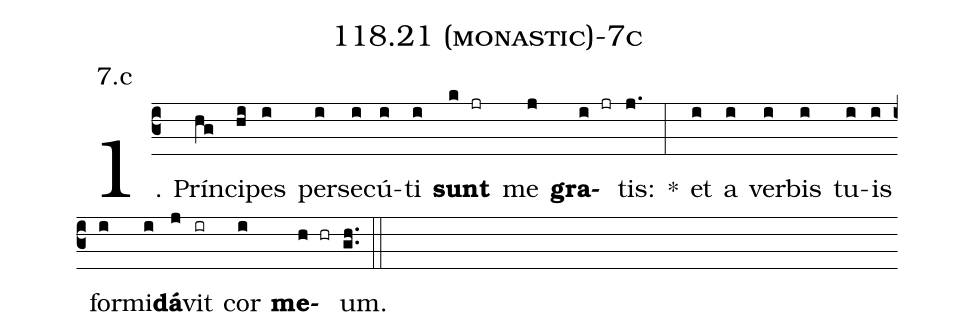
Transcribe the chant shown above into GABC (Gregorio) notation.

name: 118.21 (monastic)-7c;
annotation: 7.c;
%%
(c3)1. Prín(hg)ci(hi)pes(i) per(i)se(i)cú(i)ti(i) <b>sunt</b>(k jr) me(j) <b>gra</b>(i jr)tis:(j.) *(:) et(i) a(i) ver(i)bis(i) tu(i)is(i) for(i)mi(i)<b>dá</b>(j)vit(ir) cor(i) <b>me</b>(h hr)um.(gh..) (::)
